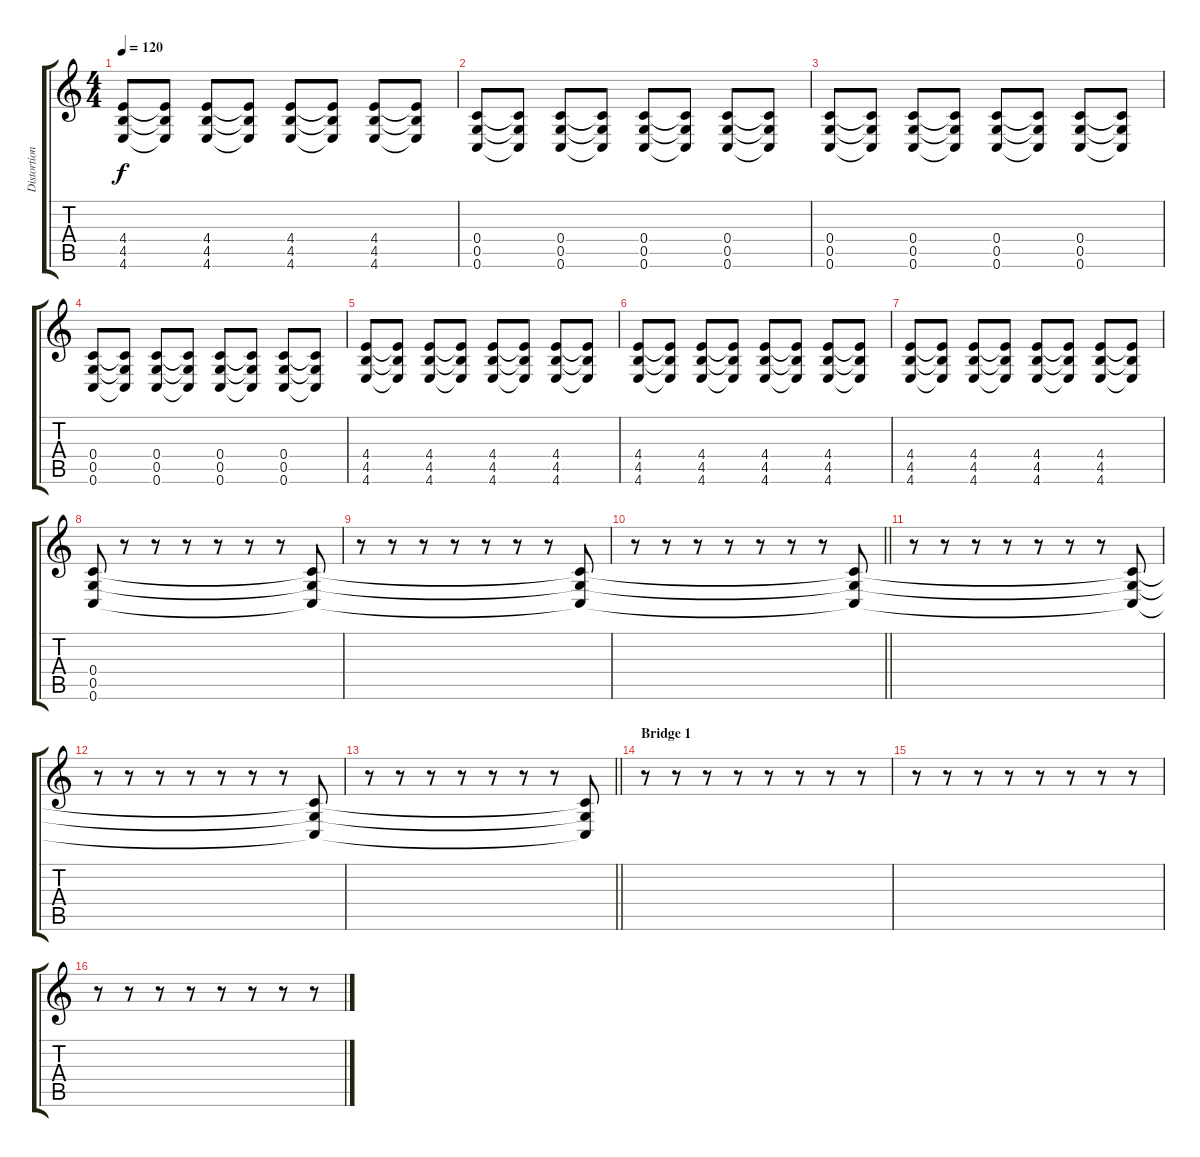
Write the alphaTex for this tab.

\track ("Distortion" "Distortion") {instrument distortionguitar}
\staff {score tabs}
\tuning (D4 A3 F3 C3 G2 C2) {hide}
\ts (4 4)
\tempo 120
\clef g2
\ks c
(4.4 4.5 4.6).8{dy f} (4.4{t} 4.5{t} 4.6{t}).8 (4.4 4.5 4.6).8 (4.4{t} 4.5{t} 4.6{t}).8 (4.4 4.5 4.6).8 (4.4{t} 4.5{t} 4.6{t}).8 (4.4 4.5 4.6).8 (4.4{t} 4.5{t} 4.6{t}).8 |
(0.4 0.5 0.6).8 (0.4{t} 0.5{t} 0.6{t}).8 (0.4 0.5 0.6).8 (0.4{t} 0.5{t} 0.6{t}).8 (0.4 0.5 0.6).8 (0.4{t} 0.5{t} 0.6{t}).8 (0.4 0.5 0.6).8 (0.4{t} 0.5{t} 0.6{t}).8 |
(0.4 0.5 0.6).8 (0.4{t} 0.5{t} 0.6{t}).8 (0.4 0.5 0.6).8 (0.4{t} 0.5{t} 0.6{t}).8 (0.4 0.5 0.6).8 (0.4{t} 0.5{t} 0.6{t}).8 (0.4 0.5 0.6).8 (0.4{t} 0.5{t} 0.6{t}).8 |
(0.4 0.5 0.6).8 (0.4{t} 0.5{t} 0.6{t}).8 (0.4 0.5 0.6).8 (0.4{t} 0.5{t} 0.6{t}).8 (0.4 0.5 0.6).8 (0.4{t} 0.5{t} 0.6{t}).8 (0.4 0.5 0.6).8 (0.4{t} 0.5{t} 0.6{t}).8 |
(4.4 4.5 4.6).8 (4.4{t} 4.5{t} 4.6{t}).8 (4.4 4.5 4.6).8 (4.4{t} 4.5{t} 4.6{t}).8 (4.4 4.5 4.6).8 (4.4{t} 4.5{t} 4.6{t}).8 (4.4 4.5 4.6).8 (4.4{t} 4.5{t} 4.6{t}).8 |
(4.4 4.5 4.6).8 (4.4{t} 4.5{t} 4.6{t}).8 (4.4 4.5 4.6).8 (4.4{t} 4.5{t} 4.6{t}).8 (4.4 4.5 4.6).8 (4.4{t} 4.5{t} 4.6{t}).8 (4.4 4.5 4.6).8 (4.4{t} 4.5{t} 4.6{t}).8 |
(4.4 4.5 4.6).8 (4.4{t} 4.5{t} 4.6{t}).8 (4.4 4.5 4.6).8 (4.4{t} 4.5{t} 4.6{t}).8 (4.4 4.5 4.6).8 (4.4{t} 4.5{t} 4.6{t}).8 (4.4 4.5 4.6).8 (4.4{t} 4.5{t} 4.6{t}).8 |
(0.4 0.5 0.6).8 r.8 r.8 r.8 r.8 r.8 r.8 (0.4{t} 0.5{t} 0.6{t}).8 |
r.8 r.8 r.8 r.8 r.8 r.8 r.8 (0.4{t} 0.5{t} 0.6{t}).8 |
\barLineRight lightlight
r.8 r.8 r.8 r.8 r.8 r.8 r.8 (0.4{t} 0.5{t} 0.6{t}).8 |
r.8 r.8 r.8 r.8 r.8 r.8 r.8 (0.4{t} 0.5{t} 0.6{t}).8 |
r.8 r.8 r.8 r.8 r.8 r.8 r.8 (0.4{t} 0.5{t} 0.6{t}).8 |
\barLineRight lightlight
r.8 r.8 r.8 r.8 r.8 r.8 r.8 (0.4{t} 0.5{t} 0.6{t}).8 |
\section ("" "Bridge 1")
r.8 r.8 r.8 r.8 r.8 r.8 r.8 r.8 |
r.8 r.8 r.8 r.8 r.8 r.8 r.8 r.8 |
r.8 r.8 r.8 r.8 r.8 r.8 r.8 r.8
